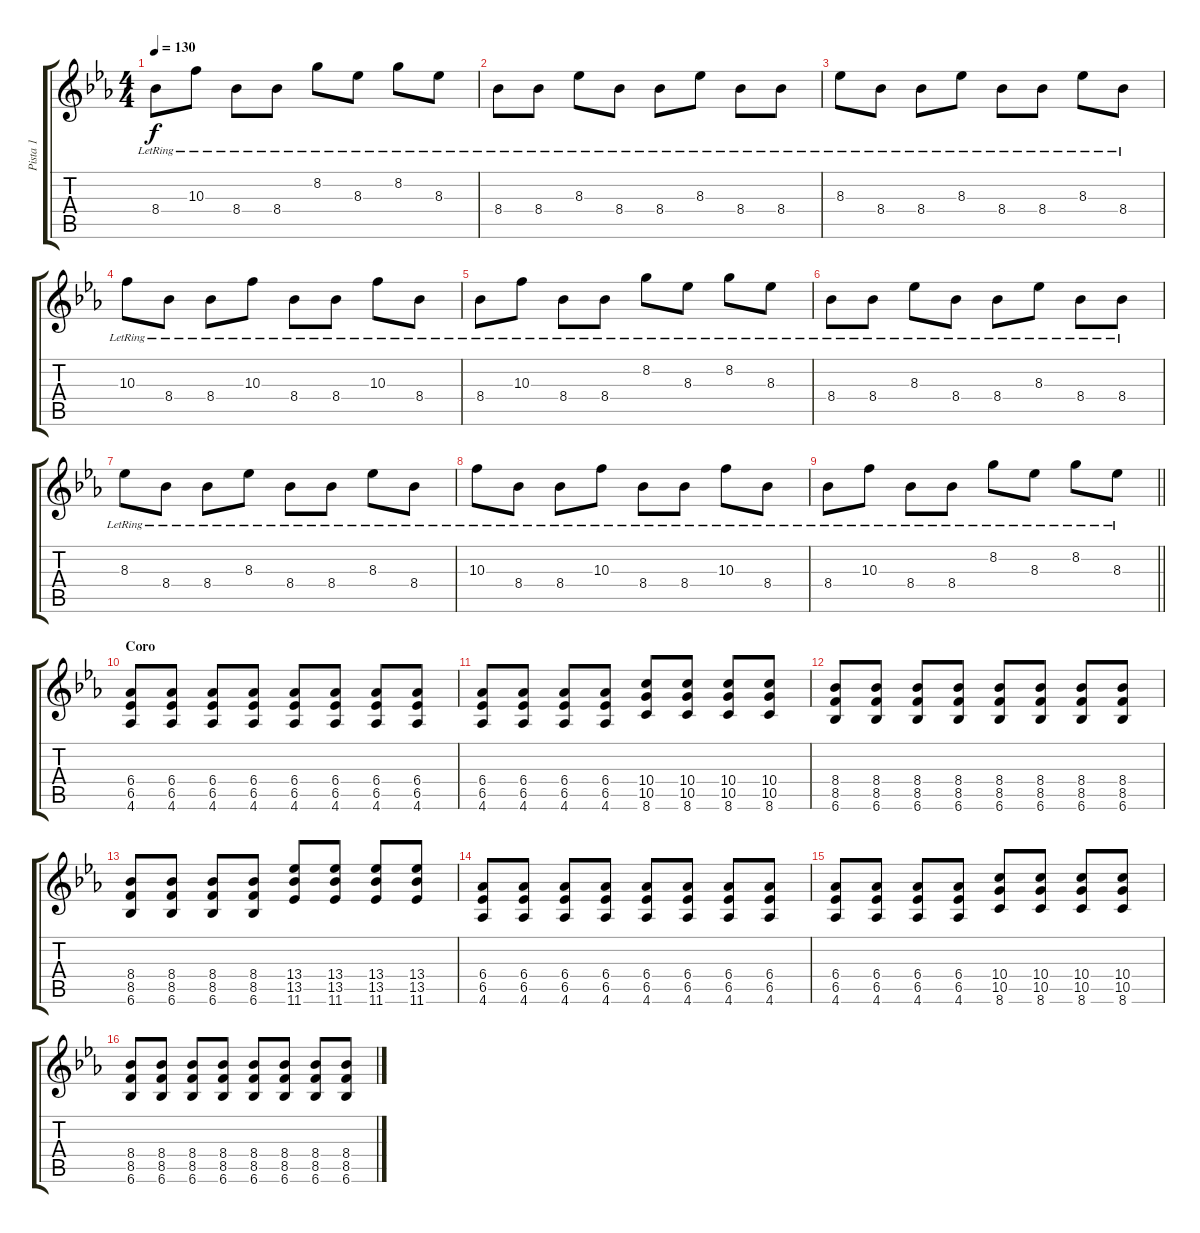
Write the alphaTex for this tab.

\track ("Pista 1" "Pista 1") {instrument overdrivenguitar}
\staff {score tabs}
\tuning (E4 B3 G3 D3 A2 E2) {hide}
\ts (4 4)
\tempo 130
\clef g2
\ks eb
8.4{lr}.8{dy f} 10.3{lr}.8 8.4{lr}.8 8.4{lr}.8 8.2{lr}.8 8.3{lr}.8 8.2{lr}.8 8.3{lr}.8 |
8.4{lr}.8 8.4{lr}.8 8.3{lr}.8 8.4{lr}.8 8.4{lr}.8 8.3{lr}.8 8.4{lr}.8 8.4{lr}.8 |
8.3{lr}.8 8.4{lr}.8 8.4{lr}.8 8.3{lr}.8 8.4{lr}.8 8.4{lr}.8 8.3{lr}.8 8.4{lr}.8 |
10.3{lr}.8 8.4{lr}.8 8.4{lr}.8 10.3{lr}.8 8.4{lr}.8 8.4{lr}.8 10.3{lr}.8 8.4{lr}.8 |
8.4{lr}.8 10.3{lr}.8 8.4{lr}.8 8.4{lr}.8 8.2{lr}.8 8.3{lr}.8 8.2{lr}.8 8.3{lr}.8 |
8.4{lr}.8 8.4{lr}.8 8.3{lr}.8 8.4{lr}.8 8.4{lr}.8 8.3{lr}.8 8.4{lr}.8 8.4{lr}.8 |
8.3{lr}.8 8.4{lr}.8 8.4{lr}.8 8.3{lr}.8 8.4{lr}.8 8.4{lr}.8 8.3{lr}.8 8.4{lr}.8 |
10.3{lr}.8 8.4{lr}.8 8.4{lr}.8 10.3{lr}.8 8.4{lr}.8 8.4{lr}.8 10.3{lr}.8 8.4{lr}.8 |
\barLineRight lightlight
8.4{lr}.8 10.3{lr}.8 8.4{lr}.8 8.4{lr}.8 8.2{lr}.8 8.3{lr}.8 8.2{lr}.8 8.3{lr}.8 |
\section ("" "Coro")
(6.4 6.5 4.6).8 (6.4 6.5 4.6).8 (6.4 6.5 4.6).8 (6.4 6.5 4.6).8 (6.4 6.5 4.6).8 (6.4 6.5 4.6).8 (6.4 6.5 4.6).8 (6.4 6.5 4.6).8 |
(6.4 6.5 4.6).8 (6.4 6.5 4.6).8 (6.4 6.5 4.6).8 (6.4 6.5 4.6).8 (10.4 10.5 8.6).8 (10.4 10.5 8.6).8 (10.4 10.5 8.6).8 (10.4 10.5 8.6).8 |
(8.4 8.5 6.6).8 (8.4 8.5 6.6).8 (8.4 8.5 6.6).8 (8.4 8.5 6.6).8 (8.4 8.5 6.6).8 (8.4 8.5 6.6).8 (8.4 8.5 6.6).8 (8.4 8.5 6.6).8 |
(8.4 8.5 6.6).8 (8.4 8.5 6.6).8 (8.4 8.5 6.6).8 (8.4 8.5 6.6).8 (13.4 13.5 11.6).8 (13.4 13.5 11.6).8 (13.4 13.5 11.6).8 (13.4 13.5 11.6).8 |
(6.4 6.5 4.6).8 (6.4 6.5 4.6).8 (6.4 6.5 4.6).8 (6.4 6.5 4.6).8 (6.4 6.5 4.6).8 (6.4 6.5 4.6).8 (6.4 6.5 4.6).8 (6.4 6.5 4.6).8 |
(6.4 6.5 4.6).8 (6.4 6.5 4.6).8 (6.4 6.5 4.6).8 (6.4 6.5 4.6).8 (10.4 10.5 8.6).8 (10.4 10.5 8.6).8 (10.4 10.5 8.6).8 (10.4 10.5 8.6).8 |
(8.4 8.5 6.6).8 (8.4 8.5 6.6).8 (8.4 8.5 6.6).8 (8.4 8.5 6.6).8 (8.4 8.5 6.6).8 (8.4 8.5 6.6).8 (8.4 8.5 6.6).8 (8.4 8.5 6.6).8
